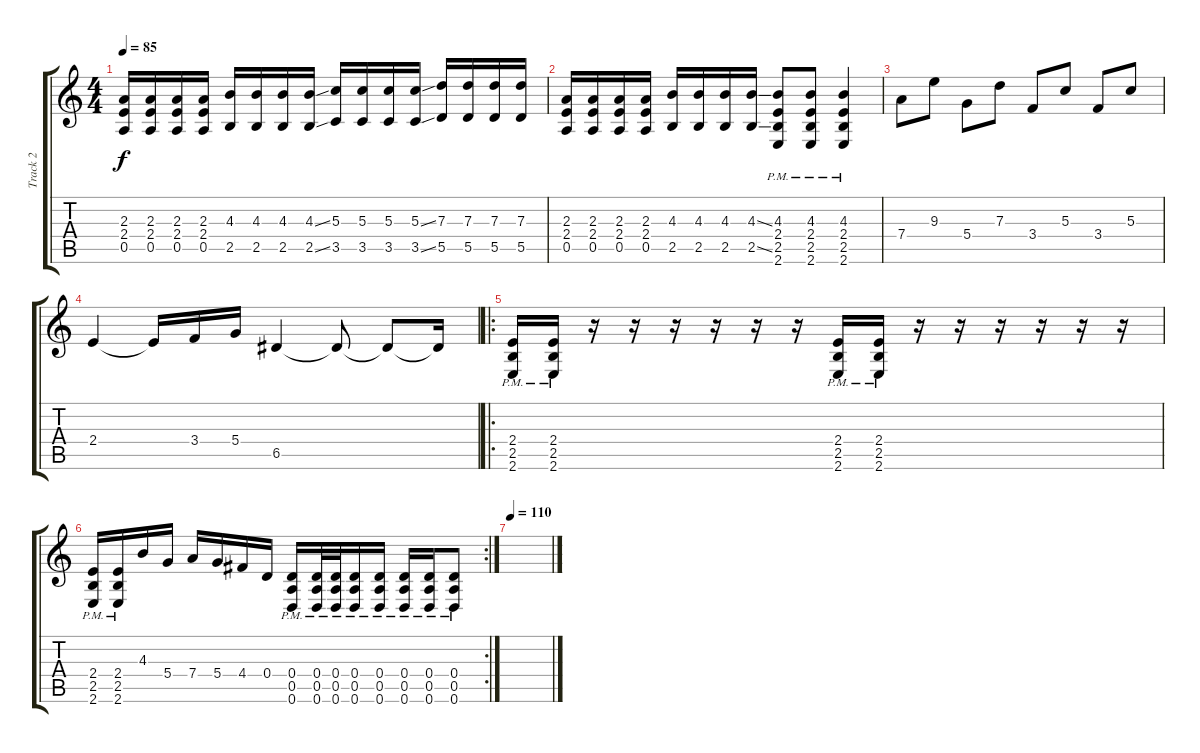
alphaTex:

\track ("Track 2" "Track 2") {instrument distortionguitar}
\staff {score tabs}
\tuning (E4 B3 G3 D3 A2 D2) {hide}
\ts (4 4)
\tempo 85
\clef g2
\ks c
(2.3 2.4 0.5).16{dy f} (2.3 2.4 0.5).16 (2.3 2.4 0.5).16 (2.3 2.4 0.5).16 (4.3 2.5).16 (4.3 2.5).16 (4.3 2.5).16 (4.3{ss} 2.5{ss}).16 (5.3 3.5).16 (5.3 3.5).16 (5.3 3.5).16 (5.3{ss} 3.5{ss}).16 (7.3 5.5).16 (7.3 5.5).16 (7.3 5.5).16 (7.3 5.5).16 |
(2.3 2.4 0.5).16 (2.3 2.4 0.5).16 (2.3 2.4 0.5).16 (2.3 2.4 0.5).16 (4.3 2.5).16 (4.3 2.5).16 (4.3 2.5).16 (4.3{ss} 2.5{ss}).16 (4.3{pm} 2.4{pm} 2.5{pm} 2.6{pm}).8 (4.3{pm} 2.4{pm} 2.5{pm} 2.6{pm}).8 (4.3{pm} 2.4{pm} 2.5{pm} 2.6{pm}).4 |
7.4.8 9.3.8 5.4.8 7.3.8 3.4.8 5.3.8 3.4.8 5.3.8 |
2.4.4 2.4{t}.16 3.4.16 5.4.16 6.5.4 6.5{t}.8 6.5{t}.8 6.5{t}.16 |
\ro
(2.4{pm} 2.5{pm} 2.6{pm}).16 (2.4{pm} 2.5{pm} 2.6{pm}).16 r.16 r.16 r.16 r.16 r.16 r.16 (2.4{pm} 2.5{pm} 2.6{pm}).16 (2.4{pm} 2.5{pm} 2.6{pm}).16 r.16 r.16 r.16 r.16 r.16 r.16 |
\rc 2
(2.4{pm} 2.5{pm} 2.6{pm}).16 (2.4{pm} 2.5{pm} 2.6{pm}).16 4.3.16 5.4.16 7.4.16 5.4.16 4.4.16 0.4.16 (0.4{pm} 0.5{pm} 0.6{pm}).16 (0.4{pm} 0.5{pm} 0.6{pm}).32 (0.4{pm} 0.5{pm} 0.6{pm}).32 (0.4{pm} 0.5{pm} 0.6{pm}).16 (0.4{pm} 0.5{pm} 0.6{pm}).16 (0.4{pm} 0.5{pm} 0.6{pm}).16 (0.4{pm} 0.5{pm} 0.6{pm}).16 (0.4{pm} 0.5{pm} 0.6{pm}).8 |
\tempo 110
